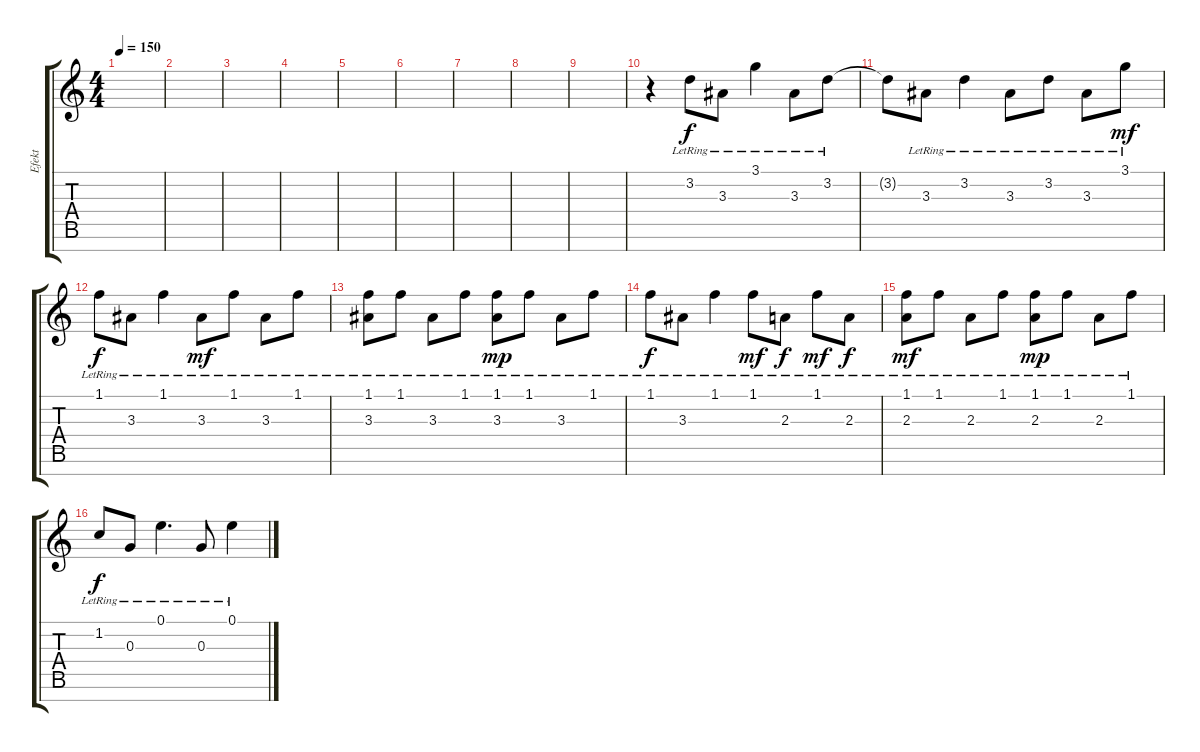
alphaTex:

\track ("Efekt" "Efekt") {instrument distortionguitar}
\staff {score tabs}
\tuning (E4 B3 G3 D3 A2 E2 B1) {hide}
\ts (4 4)
\tempo 150
\clef g2
\ks c
|
|
|
|
|
|
|
|
|
r.4 3.2{lr}.8 3.3{lr}.8 3.1{lr}.4 3.3{lr}.8 3.2{lr}.8 |
3.2{t}.8 3.3{lr}.8 3.2{lr}.4 3.3{lr}.8 3.2{lr}.8 3.3{lr}.8 3.1{lr}.8{dy mf} |
1.1{lr}.8{dy f} 3.3{lr}.8 1.1{lr}.4 3.3{lr}.8{dy mf} 1.1{lr}.8 3.3{lr}.8 1.1{lr}.8 |
(1.1{lr} 3.3{lr}).8 1.1{lr}.8 3.3{lr}.8 1.1{lr}.8 (1.1{lr} 3.3{lr}).8{dy mp} 1.1{lr}.8 3.3{lr}.8 1.1{lr}.8 |
1.1{lr}.8{dy f} 3.3{lr}.8 1.1{lr}.4 1.1{lr}.8{dy mf} 2.3{lr}.8{dy f} 1.1{lr}.8{dy mf} 2.3{lr}.8{dy f} |
(1.1{lr} 2.3{lr}).8{dy mf} 1.1{lr}.8 2.3{lr}.8 1.1{lr}.8 (1.1{lr} 2.3{lr}).8{dy mp} 1.1{lr}.8 2.3{lr}.8 1.1{lr}.8 |
1.2{lr}.8{dy f} 0.3{lr}.8 0.1{lr}.4{d} 0.3{lr}.8 0.1{lr}.4
